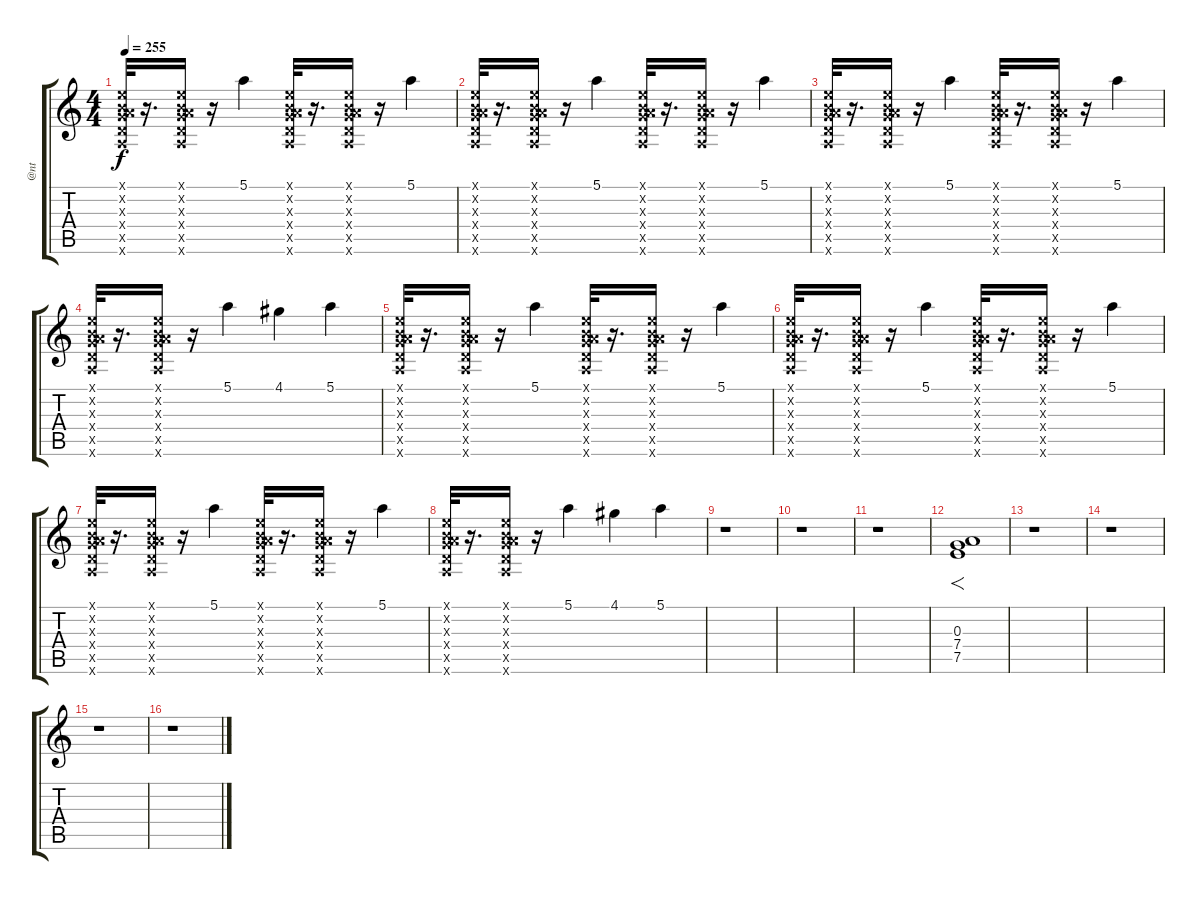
\track ("@nt" "@nt") {instrument distortionguitar}
\staff {score tabs}
\tuning (E4 B3 G3 D3 A2 E2) {hide}
\ts (4 4)
\tempo 255
\clef g2
\ks c
(0.1{x} 0.2{x} 0.3{x} 7.4{x} 5.5{x} 5.6{x}).32{dy f} r.16{d} (0.1{x} 0.2{x} 0.3{x} 7.4{x} 5.5{x} 5.6{x}).16 r.16 5.1.4 (0.1{x} 0.2{x} 0.3{x} 7.4{x} 5.5{x} 5.6{x}).32 r.16{d} (0.1{x} 0.2{x} 0.3{x} 7.4{x} 5.5{x} 5.6{x}).16 r.16 5.1.4 |
(0.1{x} 0.2{x} 0.3{x} 7.4{x} 5.5{x} 5.6{x}).32 r.16{d} (0.1{x} 0.2{x} 0.3{x} 7.4{x} 5.5{x} 5.6{x}).16 r.16 5.1.4 (0.1{x} 0.2{x} 0.3{x} 7.4{x} 5.5{x} 5.6{x}).32 r.16{d} (0.1{x} 0.2{x} 0.3{x} 7.4{x} 5.5{x} 5.6{x}).16 r.16 5.1.4 |
(0.1{x} 0.2{x} 0.3{x} 7.4{x} 5.5{x} 5.6{x}).32 r.16{d} (0.1{x} 0.2{x} 0.3{x} 7.4{x} 5.5{x} 5.6{x}).16 r.16 5.1.4 (0.1{x} 0.2{x} 0.3{x} 7.4{x} 5.5{x} 5.6{x}).32 r.16{d} (0.1{x} 0.2{x} 0.3{x} 7.4{x} 5.5{x} 5.6{x}).16 r.16 5.1.4 |
(0.1{x} 0.2{x} 0.3{x} 7.4{x} 5.5{x} 5.6{x}).32 r.16{d} (0.1{x} 0.2{x} 0.3{x} 7.4{x} 5.5{x} 5.6{x}).16 r.16 5.1.4 4.1.4 5.1.4 |
(0.1{x} 0.2{x} 0.3{x} 7.4{x} 5.5{x} 5.6{x}).32 r.16{d} (0.1{x} 0.2{x} 0.3{x} 7.4{x} 5.5{x} 5.6{x}).16 r.16 5.1.4 (0.1{x} 0.2{x} 0.3{x} 7.4{x} 5.5{x} 5.6{x}).32 r.16{d} (0.1{x} 0.2{x} 0.3{x} 7.4{x} 5.5{x} 5.6{x}).16 r.16 5.1.4 |
(0.1{x} 0.2{x} 0.3{x} 7.4{x} 5.5{x} 5.6{x}).32 r.16{d} (0.1{x} 0.2{x} 0.3{x} 7.4{x} 5.5{x} 5.6{x}).16 r.16 5.1.4 (0.1{x} 0.2{x} 0.3{x} 7.4{x} 5.5{x} 5.6{x}).32 r.16{d} (0.1{x} 0.2{x} 0.3{x} 7.4{x} 5.5{x} 5.6{x}).16 r.16 5.1.4 |
(0.1{x} 0.2{x} 0.3{x} 7.4{x} 5.5{x} 5.6{x}).32 r.16{d} (0.1{x} 0.2{x} 0.3{x} 7.4{x} 5.5{x} 5.6{x}).16 r.16 5.1.4 (0.1{x} 0.2{x} 0.3{x} 7.4{x} 5.5{x} 5.6{x}).32 r.16{d} (0.1{x} 0.2{x} 0.3{x} 7.4{x} 5.5{x} 5.6{x}).16 r.16 5.1.4 |
(0.1{x} 0.2{x} 0.3{x} 7.4{x} 5.5{x} 5.6{x}).32 r.16{d} (0.1{x} 0.2{x} 0.3{x} 7.4{x} 5.5{x} 5.6{x}).16 r.16 5.1.4 4.1.4 5.1.4 |
r.1{volume 8} |
r.1 |
r.1 |
(0.3 7.4 7.5).1{f} |
r.1 |
r.1 |
r.1 |
r.1
